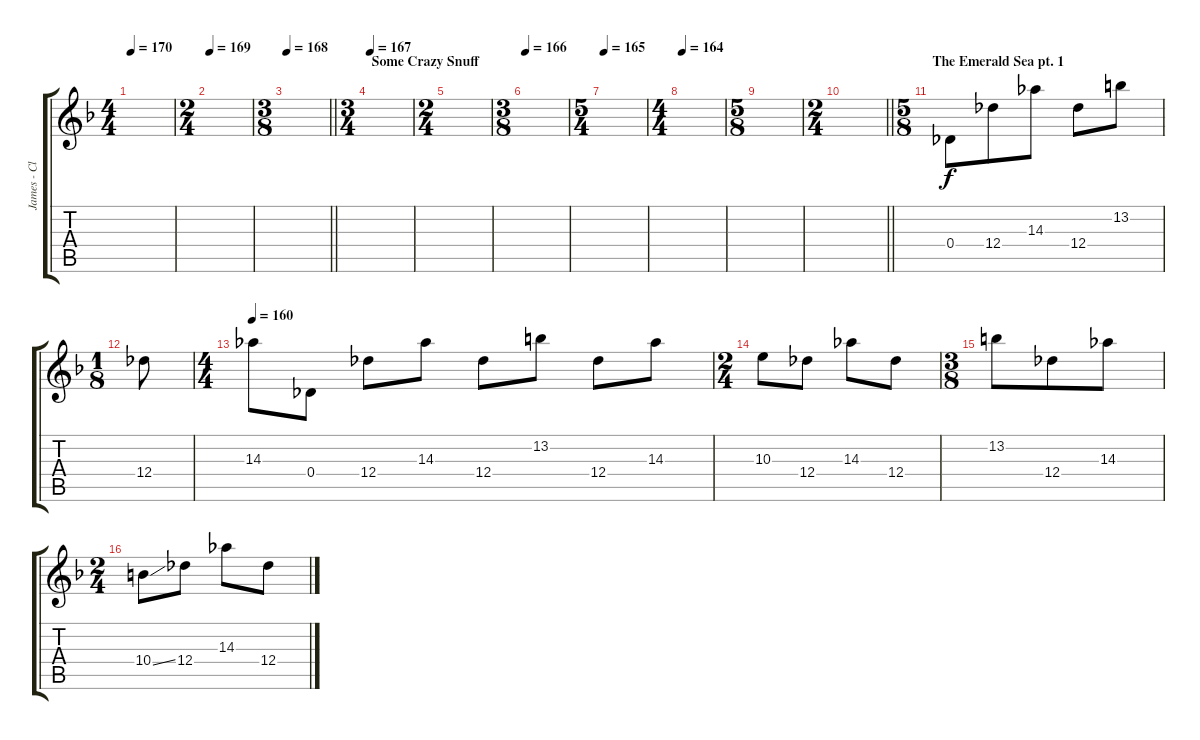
\track ("James - Clean Guitar" "James - Cl") {instrument electricguitarjazz}
\staff {score tabs}
\tuning (Eb4 Bb3 Gb3 Db3 Ab2 Db2) {hide}
\ts (4 4)
\tempo 170
\clef g2
\ks dminor
|
\ts (2 4)
\tempo 169
|
\ts (3 8)
\tempo 168
\barLineRight lightlight
|
\ts (3 4)
\section ("" "Some Crazy Snuff")
\tempo 167
|
\ts (2 4)
|
\ts (3 8)
\tempo 166
|
\ts (5 4)
\tempo 165
|
\ts (4 4)
\tempo 164
|
\ts (5 8)
|
\ts (2 4)
\barLineRight lightlight
|
\ts (5 8)
\section ("" "The Emerald Sea pt. 1")
0.4.8 12.4.8 14.3.8 12.4.8 13.2.8 |
\ts (1 8)
12.4.8 |
\ts (4 4)
\tempo 160
14.3.8 0.4.8 12.4.8 14.3.8 12.4.8 13.2.8 12.4.8 14.3.8 |
\ts (2 4)
10.3.8 12.4.8 14.3.8 12.4.8 |
\ts (3 8)
13.2.8 12.4.8 14.3.8 |
\ts (2 4)
10.4{ss}.8 12.4.8 14.3.8 12.4.8
